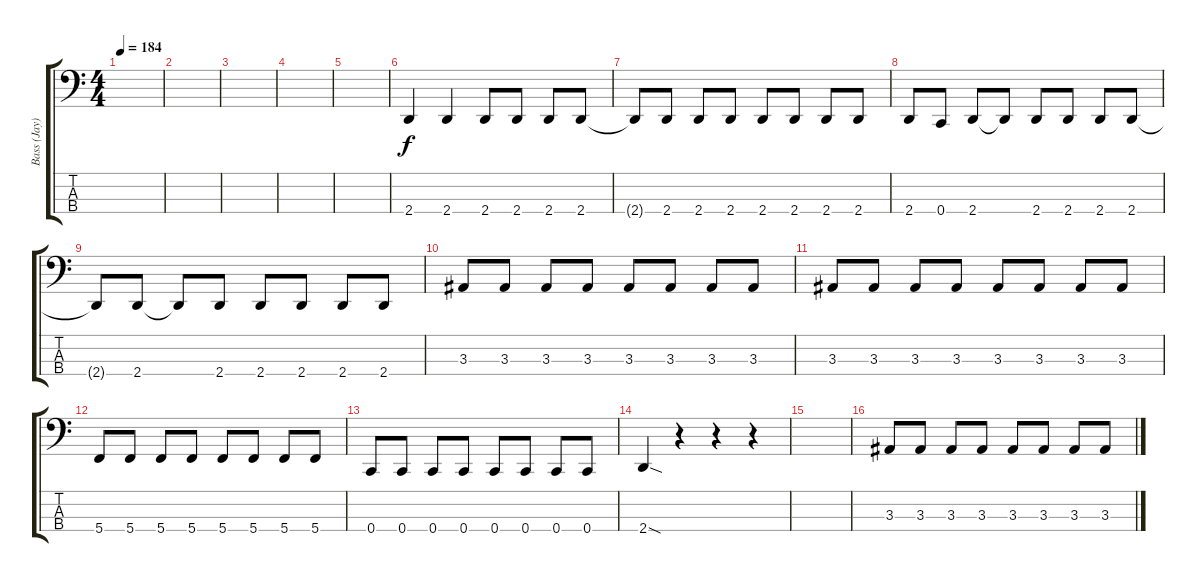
\track ("Bass (Jay)" "Bass (Jay)") {instrument electricbasspick}
\staff {score tabs}
\tuning (F2 C2 G1 C1) {hide}
\ts (4 4)
\tempo 184
\clef f4
\ks c
|
|
|
|
|
2.4.4 2.4.4 2.4.8 2.4.8 2.4.8 2.4.8 |
2.4{t}.8 2.4.8 2.4.8 2.4.8 2.4.8 2.4.8 2.4.8 2.4.8 |
2.4.8 0.4.8 2.4.8 2.4{t}.8 2.4.8 2.4.8 2.4.8 2.4.8 |
2.4{t}.8 2.4.8 2.4{t}.8 2.4.8 2.4.8 2.4.8 2.4.8 2.4.8 |
3.3.8 3.3.8 3.3.8 3.3.8 3.3.8 3.3.8 3.3.8 3.3.8 |
3.3.8 3.3.8 3.3.8 3.3.8 3.3.8 3.3.8 3.3.8 3.3.8 |
5.4.8 5.4.8 5.4.8 5.4.8 5.4.8 5.4.8 5.4.8 5.4.8 |
0.4.8 0.4.8 0.4.8 0.4.8 0.4.8 0.4.8 0.4.8 0.4.8 |
2.4{sod}.4 r.4 r.4 r.4 |
|
3.3.8 3.3.8 3.3.8 3.3.8 3.3.8 3.3.8 3.3.8 3.3.8
